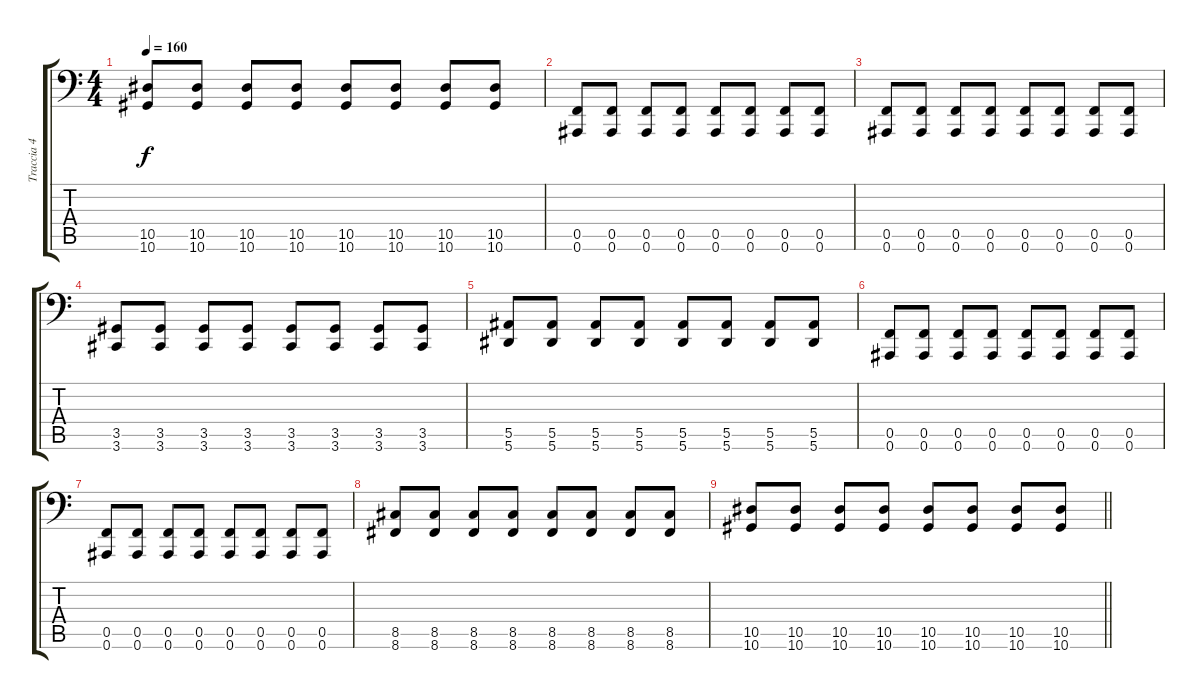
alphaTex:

\track ("Traccia 4" "Traccia 4") {instrument stringensemble2}
\staff {score tabs}
\tuning (C4 Bb3 F3 Bb2 F2 Bb1) {hide}
\ts (4 4)
\tempo 160
\clef f4
\ks c
(10.5 10.6).8{dy f} (10.5 10.6).8 (10.5 10.6).8 (10.5 10.6).8 (10.5 10.6).8 (10.5 10.6).8 (10.5 10.6).8 (10.5 10.6).8 |
(0.5 0.6).8 (0.5 0.6).8 (0.5 0.6).8 (0.5 0.6).8 (0.5 0.6).8 (0.5 0.6).8 (0.5 0.6).8 (0.5 0.6).8 |
(0.5 0.6).8 (0.5 0.6).8 (0.5 0.6).8 (0.5 0.6).8 (0.5 0.6).8 (0.5 0.6).8 (0.5 0.6).8 (0.5 0.6).8 |
(3.5 3.6).8 (3.5 3.6).8 (3.5 3.6).8 (3.5 3.6).8 (3.5 3.6).8 (3.5 3.6).8 (3.5 3.6).8 (3.5 3.6).8 |
(5.5 5.6).8 (5.5 5.6).8 (5.5 5.6).8 (5.5 5.6).8 (5.5 5.6).8 (5.5 5.6).8 (5.5 5.6).8 (5.5 5.6).8 |
(0.5 0.6).8 (0.5 0.6).8 (0.5 0.6).8 (0.5 0.6).8 (0.5 0.6).8 (0.5 0.6).8 (0.5 0.6).8 (0.5 0.6).8 |
(0.5 0.6).8 (0.5 0.6).8 (0.5 0.6).8 (0.5 0.6).8 (0.5 0.6).8 (0.5 0.6).8 (0.5 0.6).8 (0.5 0.6).8 |
(8.5 8.6).8 (8.5 8.6).8 (8.5 8.6).8 (8.5 8.6).8 (8.5 8.6).8 (8.5 8.6).8 (8.5 8.6).8 (8.5 8.6).8 |
\barLineRight lightlight
(10.5 10.6).8 (10.5 10.6).8 (10.5 10.6).8 (10.5 10.6).8 (10.5 10.6).8 (10.5 10.6).8 (10.5 10.6).8 (10.5 10.6).8
